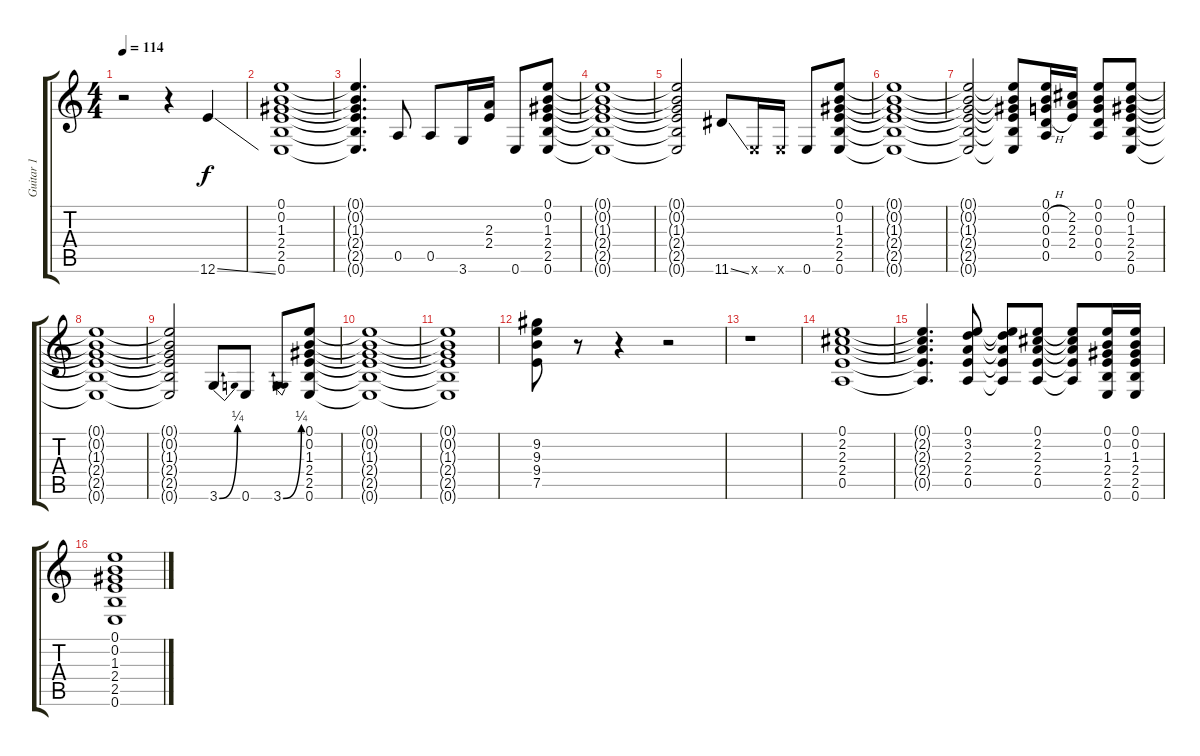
\track ("Guitar 1" "Guitar 1") {instrument overdrivenguitar}
\staff {score tabs}
\tuning (E4 B3 G3 D3 A2 E2) {hide}
\ts (4 4)
\tempo 114
\clef g2
\ks c
r.2{dy f instrument overdrivenguitar} r.4 12.6{ss}.4 |
(0.1 0.2 1.3 2.4 2.5 0.6).1 |
(0.1{t} 0.2{t} 1.3{t} 2.4{t} 2.5{t} 0.6{t}).4{d} 0.5.8 0.5.8 3.6.16 (2.3 2.4).16 0.6.8 (0.1 0.2 1.3 2.4 2.5 0.6).8 |
(0.1{t} 0.2{t} 1.3{t} 2.4{t} 2.5{t} 0.6{t}).1 |
(0.1{t} 0.2{t} 1.3{t} 2.4{t} 2.5{t} 0.6{t}).2 11.6{ss}.8 0.6{x}.16 0.6{x}.16 0.6.8 (0.1 0.2 1.3 2.4 2.5 0.6).8 |
(0.1{t} 0.2{t} 1.3{t} 2.4{t} 2.5{t} 0.6{t}).1 |
(0.1{t} 0.2{t} 1.3{t} 2.4{t} 2.5{t} 0.6{t}).2 (0.1{t} 0.2{t} 1.3{t} 2.4{t} 2.5{t} 0.6{t}).8 (0.1 0.2{h} 0.3{h} 0.4{h} 0.5).16 (2.2 2.3 2.4).16 (0.1 0.2 0.3 0.4 0.5).8 (0.1 0.2 1.3 2.4 2.5 0.6).8 |
(0.1{t} 0.2{t} 1.3{t} 2.4{t} 2.5{t} 0.6{t}).1 |
(0.1{t} 0.2{t} 1.3{t} 2.4{t} 2.5{t} 0.6{t}).2 3.6{be (bend 0 0 60 1)}.8 0.6.8 3.6{be (bend 0 0 60 1)}.8 (0.1 0.2 1.3 2.4 2.5 0.6).8 |
(0.1{t} 0.2{t} 1.3{t} 2.4{t} 2.5{t} 0.6{t}).1 |
(0.1{t} 0.2{t} 1.3{t} 2.4{t} 2.5{t} 0.6{t}).1 |
(9.2 9.3 9.4 7.5).8 r.8 r.4 r.2 |
r.1 |
(0.1 2.2 2.3 2.4 0.5).1 |
(0.1{t} 2.2{t} 2.3{t} 2.4{t} 0.5{t}).4{d} (0.1 3.2 2.3 2.4 0.5).8 (0.1{t} 3.2{t} 2.3{t} 2.4{t} 0.5{t}).8 (0.1 2.2 2.3 2.4 0.5).8 (0.1{t} 2.2{t} 2.3{t} 2.4{t} 0.5{t}).8 (0.1 0.2 1.3 2.4 2.5 0.6).16 (0.1 0.2 1.3 2.4 2.5 0.6).16 |
(0.1 0.2 1.3 2.4 2.5 0.6).1
